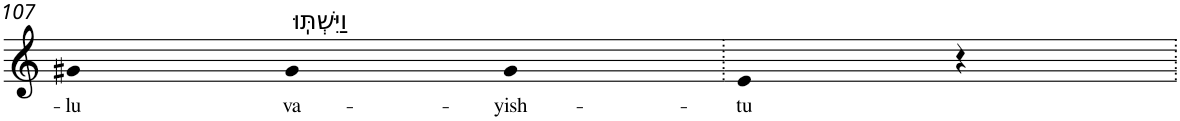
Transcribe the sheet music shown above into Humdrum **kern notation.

**kern	**text
*part1	*part1
*staff1	*staff1
*I"Piano	*
*I'Pno	*
!!LO:PB:g=z
*clefG2	*
*k[]	*
=107	=107
!	!LO:LY:b
4g#X	-lu
!LO:TX:a:t=וַיִּשְׁתּֽוּ	!
!	!LO:LY:b
4g#	va-
!	!LO:LY:b
4g#	-yish-
=108.	=108.
!	!LO:LY:b
4e	-tu
4r	.
=.	=.
*-	*-
